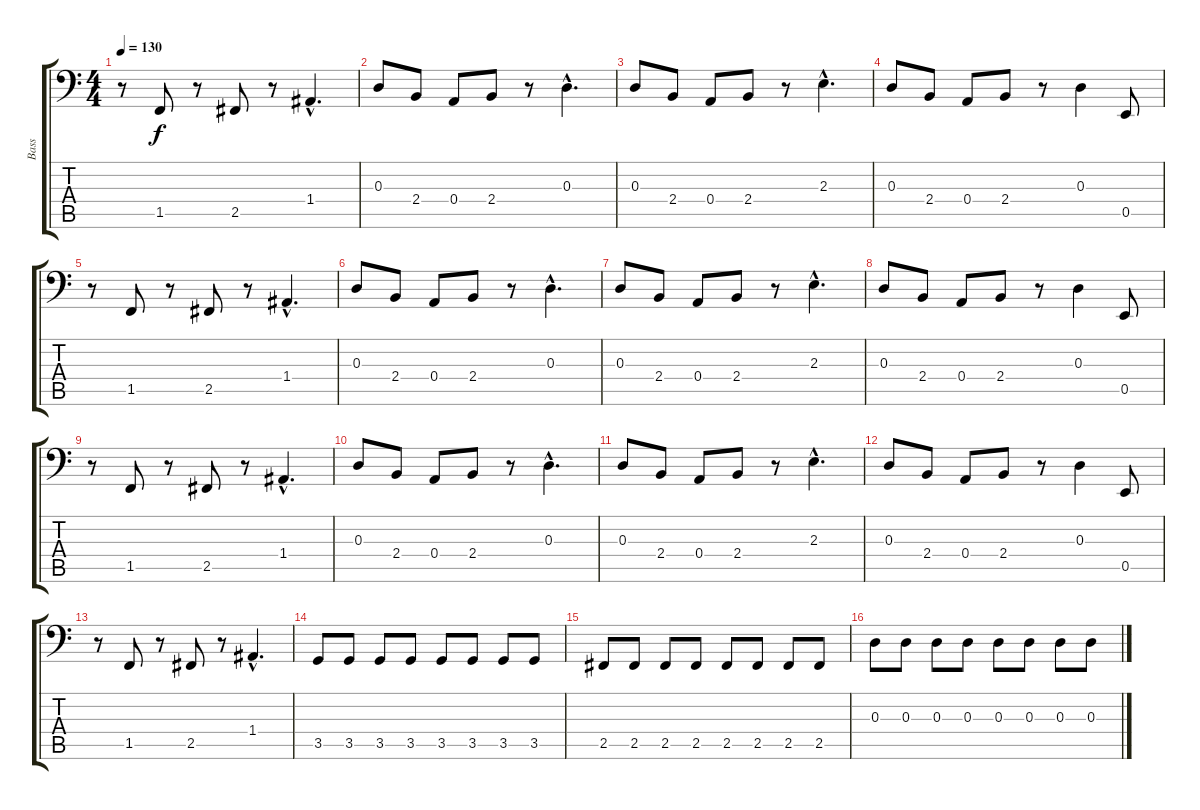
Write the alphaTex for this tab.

\track ("Bass" "Bass") {instrument fretlessbass}
\staff {score tabs}
\tuning (C3 G2 D2 A1 E1 B0) {hide}
\ts (4 4)
\tempo 130
\clef f4
\ks c
r.8{dy f} 1.5.8 r.8 2.5.8 r.8 1.4{hac}.4{d} |
0.3.8 2.4.8 0.4.8 2.4.8 r.8 0.3{hac}.4{d} |
0.3.8 2.4.8 0.4.8 2.4.8 r.8 2.3{hac}.4{d} |
0.3.8 2.4.8 0.4.8 2.4.8 r.8 0.3.4 0.5.8 |
r.8 1.5.8 r.8 2.5.8 r.8 1.4{hac}.4{d} |
0.3.8 2.4.8 0.4.8 2.4.8 r.8 0.3{hac}.4{d} |
0.3.8 2.4.8 0.4.8 2.4.8 r.8 2.3{hac}.4{d} |
0.3.8 2.4.8 0.4.8 2.4.8 r.8 0.3.4 0.5.8 |
r.8 1.5.8 r.8 2.5.8 r.8 1.4{hac}.4{d} |
0.3.8 2.4.8 0.4.8 2.4.8 r.8 0.3{hac}.4{d} |
0.3.8 2.4.8 0.4.8 2.4.8 r.8 2.3{hac}.4{d} |
0.3.8 2.4.8 0.4.8 2.4.8 r.8 0.3.4 0.5.8 |
r.8 1.5.8 r.8 2.5.8 r.8 1.4{hac}.4{d} |
3.5.8 3.5.8 3.5.8 3.5.8 3.5.8 3.5.8 3.5.8 3.5.8 |
2.5.8 2.5.8 2.5.8 2.5.8 2.5.8 2.5.8 2.5.8 2.5.8 |
0.3.8 0.3.8 0.3.8 0.3.8 0.3.8 0.3.8 0.3.8 0.3.8
